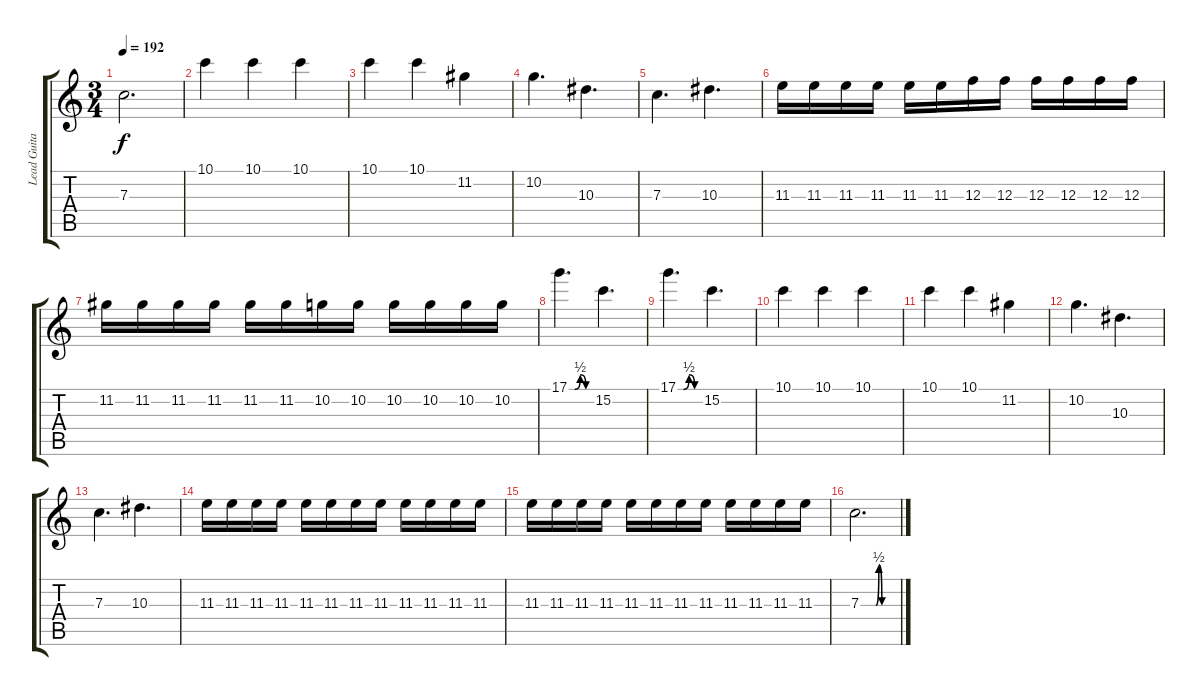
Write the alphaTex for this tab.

\track ("Lead Guitar" "Lead Guita") {instrument distortionguitar}
\staff {score tabs}
\tuning (D4 A3 F3 C3 G2 C2) {hide}
\ts (3 4)
\tempo 192
\clef g2
\ks c
7.3{t}.2{d dy f} |
10.1.4 10.1.4 10.1.4 |
10.1.4 10.1.4 11.2.4 |
10.2.4{d} 10.3.4{d} |
7.3.4{d} 10.3.4{d} |
11.3.16 11.3.16 11.3.16 11.3.16 11.3.16 11.3.16 12.3.16 12.3.16 12.3.16 12.3.16 12.3.16 12.3.16 |
11.2.16 11.2.16 11.2.16 11.2.16 11.2.16 11.2.16 10.2.16 10.2.16 10.2.16 10.2.16 10.2.16 10.2.16 |
17.1{be (custom 0 0 15 0 30 2 45 0 60 0)}.4{d} 15.2.4{d} |
17.1{be (custom 0 0 15 0 30 2 45 0 60 0)}.4{d} 15.2.4{d} |
10.1.4 10.1.4 10.1.4 |
10.1.4 10.1.4 11.2.4 |
10.2.4{d} 10.3.4{d} |
7.3.4{d} 10.3.4{d} |
11.3.16 11.3.16 11.3.16 11.3.16 11.3.16 11.3.16 11.3.16 11.3.16 11.3.16 11.3.16 11.3.16 11.3.16 |
11.3.16 11.3.16 11.3.16 11.3.16 11.3.16 11.3.16 11.3.16 11.3.16 11.3.16 11.3.16 11.3.16 11.3.16 |
7.3{be (custom 0 0 25 0 30 2 35 0 45 0 60 0)}.2{d}
